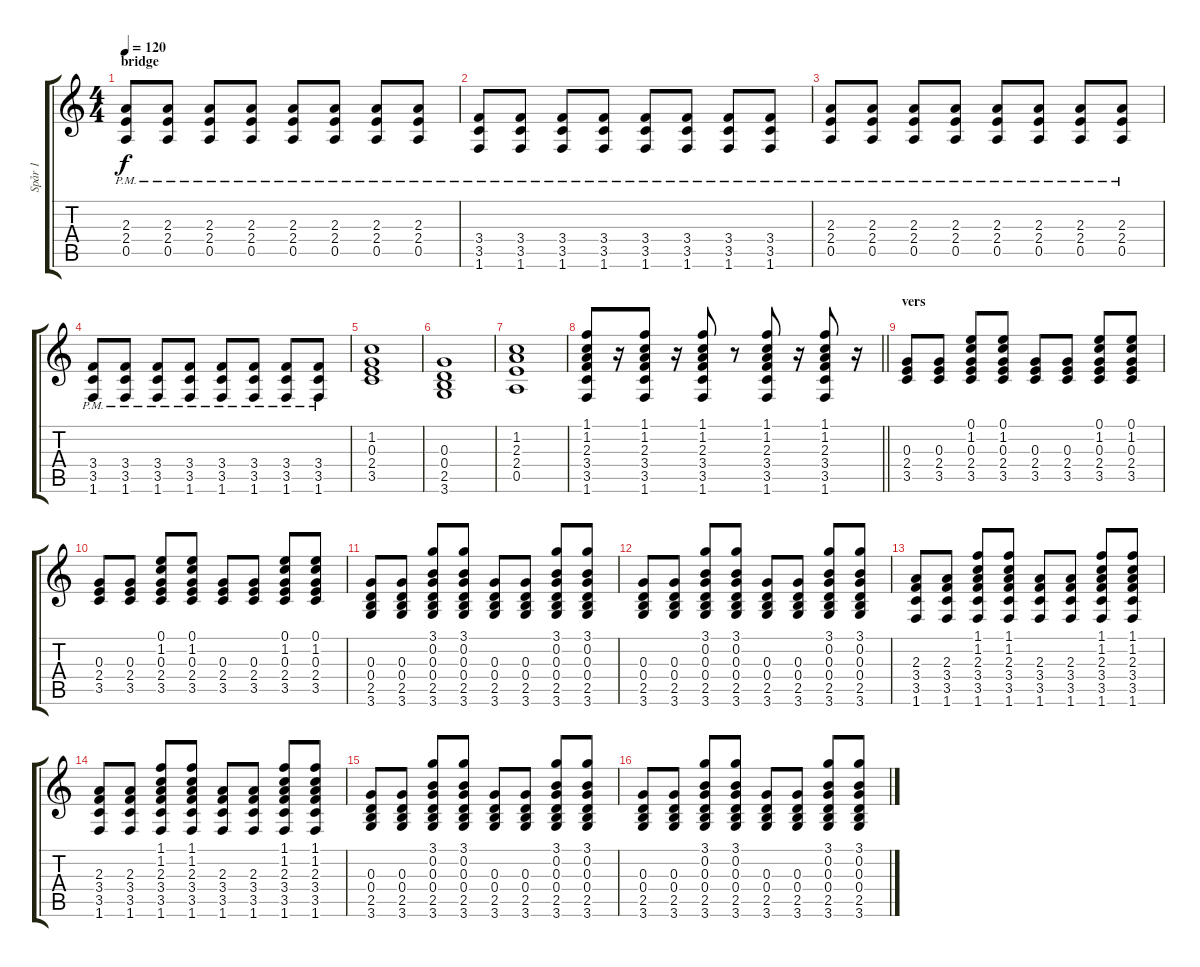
\track ("Spår 1" "Spår 1") {instrument acousticguitarnylon}
\staff {score tabs}
\tuning (E4 B3 G3 D3 A2 E2) {hide}
\ts (4 4)
\section ("" "bridge")
\tempo 120
\clef g2
\ks c
(2.3{pm} 2.4{pm} 0.5{pm}).8{dy f} (2.3{pm} 2.4{pm} 0.5{pm}).8 (2.3{pm} 2.4{pm} 0.5{pm}).8 (2.3{pm} 2.4{pm} 0.5{pm}).8 (2.3{pm} 2.4{pm} 0.5{pm}).8 (2.3{pm} 2.4{pm} 0.5{pm}).8 (2.3{pm} 2.4{pm} 0.5{pm}).8 (2.3{pm} 2.4{pm} 0.5{pm}).8 |
(3.4{pm} 3.5{pm} 1.6{pm}).8 (3.4{pm} 3.5{pm} 1.6{pm}).8 (3.4{pm} 3.5{pm} 1.6{pm}).8 (3.4{pm} 3.5{pm} 1.6{pm}).8 (3.4{pm} 3.5{pm} 1.6{pm}).8 (3.4{pm} 3.5{pm} 1.6{pm}).8 (3.4{pm} 3.5{pm} 1.6{pm}).8 (3.4{pm} 3.5{pm} 1.6{pm}).8 |
(2.3{pm} 2.4{pm} 0.5{pm}).8 (2.3{pm} 2.4{pm} 0.5{pm}).8 (2.3{pm} 2.4{pm} 0.5{pm}).8 (2.3{pm} 2.4{pm} 0.5{pm}).8 (2.3{pm} 2.4{pm} 0.5{pm}).8 (2.3{pm} 2.4{pm} 0.5{pm}).8 (2.3{pm} 2.4{pm} 0.5{pm}).8 (2.3{pm} 2.4{pm} 0.5{pm}).8 |
(3.4{pm} 3.5{pm} 1.6{pm}).8 (3.4{pm} 3.5{pm} 1.6{pm}).8 (3.4{pm} 3.5{pm} 1.6{pm}).8 (3.4{pm} 3.5{pm} 1.6{pm}).8 (3.4{pm} 3.5{pm} 1.6{pm}).8 (3.4{pm} 3.5{pm} 1.6{pm}).8 (3.4{pm} 3.5{pm} 1.6{pm}).8 (3.4{pm} 3.5{pm} 1.6{pm}).8 |
(1.2 0.3 2.4 3.5).1 |
(0.3 0.4 2.5 3.6).1 |
(1.2 2.3 2.4 0.5).1 |
\barLineRight lightlight
(1.1 1.2 2.3 3.4 3.5 1.6).8 r.16 (1.1 1.2 2.3 3.4 3.5 1.6).8 r.16 (1.1 1.2 2.3 3.4 3.5 1.6).8 r.8 (1.1 1.2 2.3 3.4 3.5 1.6).8 r.16 (1.1 1.2 2.3 3.4 3.5 1.6).8 r.16 |
\section ("" "vers")
(0.3 2.4 3.5).8 (0.3 2.4 3.5).8 (0.1 1.2 0.3 2.4 3.5).8 (0.1 1.2 0.3 2.4 3.5).8 (0.3 2.4 3.5).8 (0.3 2.4 3.5).8 (0.1 1.2 0.3 2.4 3.5).8 (0.1 1.2 0.3 2.4 3.5).8 |
(0.3 2.4 3.5).8 (0.3 2.4 3.5).8 (0.1 1.2 0.3 2.4 3.5).8 (0.1 1.2 0.3 2.4 3.5).8 (0.3 2.4 3.5).8 (0.3 2.4 3.5).8 (0.1 1.2 0.3 2.4 3.5).8 (0.1 1.2 0.3 2.4 3.5).8 |
(0.3 0.4 2.5 3.6).8 (0.3 0.4 2.5 3.6).8 (3.1 0.2 0.3 0.4 2.5 3.6).8 (3.1 0.2 0.3 0.4 2.5 3.6).8 (0.3 0.4 2.5 3.6).8 (0.3 0.4 2.5 3.6).8 (3.1 0.2 0.3 0.4 2.5 3.6).8 (3.1 0.2 0.3 0.4 2.5 3.6).8 |
(0.3 0.4 2.5 3.6).8 (0.3 0.4 2.5 3.6).8 (3.1 0.2 0.3 0.4 2.5 3.6).8 (3.1 0.2 0.3 0.4 2.5 3.6).8 (0.3 0.4 2.5 3.6).8 (0.3 0.4 2.5 3.6).8 (3.1 0.2 0.3 0.4 2.5 3.6).8 (3.1 0.2 0.3 0.4 2.5 3.6).8 |
(2.3 3.4 3.5 1.6).8 (2.3 3.4 3.5 1.6).8 (1.1 1.2 2.3 3.4 3.5 1.6).8 (1.1 1.2 2.3 3.4 3.5 1.6).8 (2.3 3.4 3.5 1.6).8 (2.3 3.4 3.5 1.6).8 (1.1 1.2 2.3 3.4 3.5 1.6).8 (1.1 1.2 2.3 3.4 3.5 1.6).8 |
(2.3 3.4 3.5 1.6).8 (2.3 3.4 3.5 1.6).8 (1.1 1.2 2.3 3.4 3.5 1.6).8 (1.1 1.2 2.3 3.4 3.5 1.6).8 (2.3 3.4 3.5 1.6).8 (2.3 3.4 3.5 1.6).8 (1.1 1.2 2.3 3.4 3.5 1.6).8 (1.1 1.2 2.3 3.4 3.5 1.6).8 |
(0.3 0.4 2.5 3.6).8 (0.3 0.4 2.5 3.6).8 (3.1 0.2 0.3 0.4 2.5 3.6).8 (3.1 0.2 0.3 0.4 2.5 3.6).8 (0.3 0.4 2.5 3.6).8 (0.3 0.4 2.5 3.6).8 (3.1 0.2 0.3 0.4 2.5 3.6).8 (3.1 0.2 0.3 0.4 2.5 3.6).8 |
(0.3 0.4 2.5 3.6).8 (0.3 0.4 2.5 3.6).8 (3.1 0.2 0.3 0.4 2.5 3.6).8 (3.1 0.2 0.3 0.4 2.5 3.6).8 (0.3 0.4 2.5 3.6).8 (0.3 0.4 2.5 3.6).8 (3.1 0.2 0.3 0.4 2.5 3.6).8 (3.1 0.2 0.3 0.4 2.5 3.6).8
